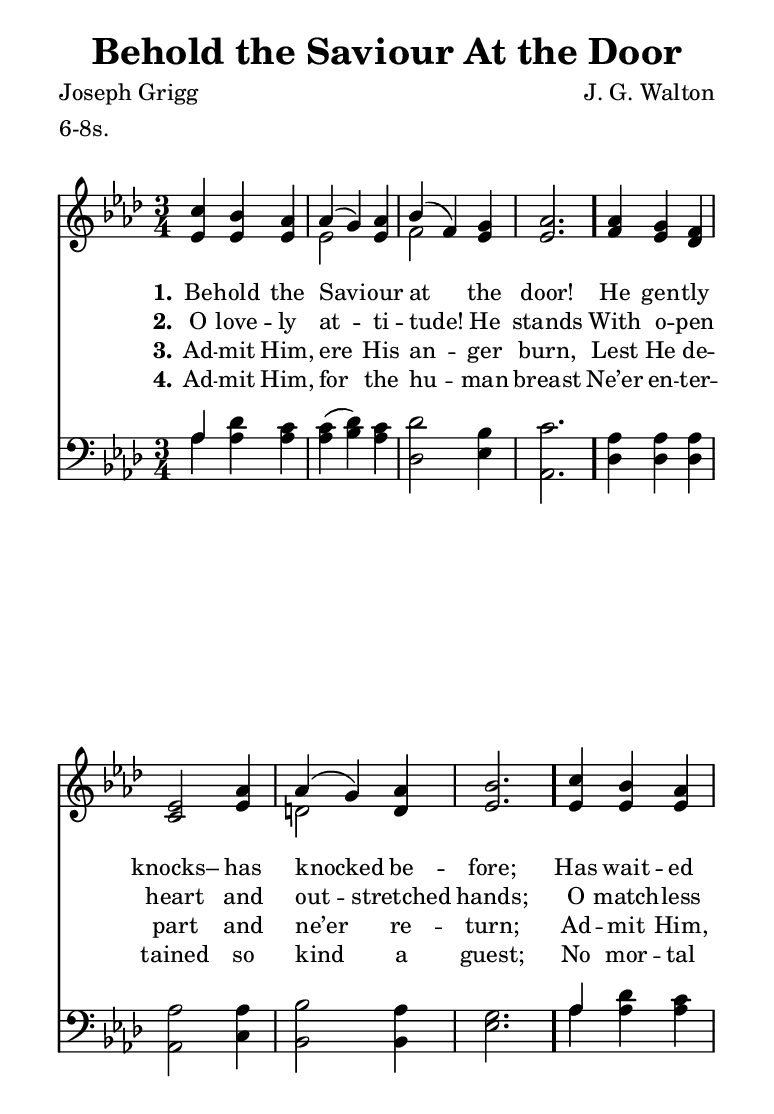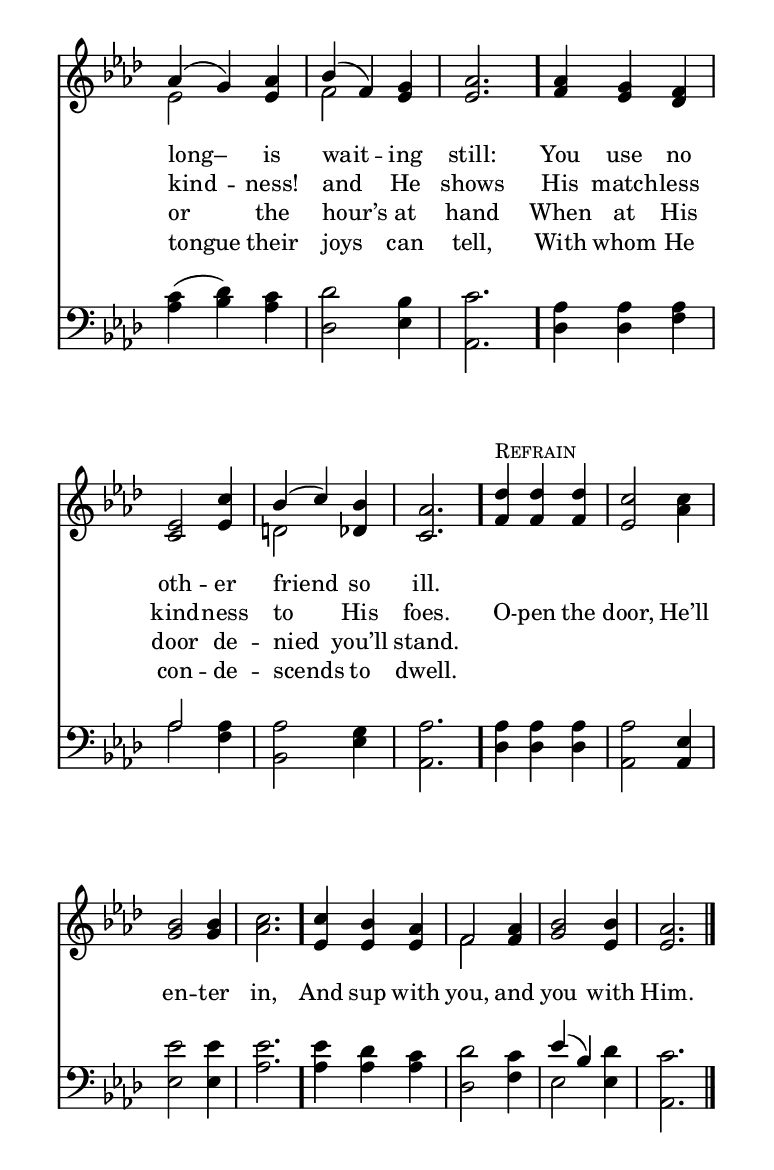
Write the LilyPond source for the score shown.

\include "common/global.ily"
\paper {
  \include "common/paper.ily"
  system-count = #(cond (is-eogsized 4) (#t #f))
}

\header{
  hymnnumber = "4"
  title = "Behold the Saviour At the Door"
  tunename = "St. Catherine"
  meter = "6-8s."
  poet = "Joseph Grigg"
  composer = "J. G. Walton"
  %copyright = ""
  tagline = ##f
}

patternA = { c4 c4 c4 | c4( c4) c4 | c4( c4) c4 | c2. \break } % Soprano 1
patternB = { c4 c4 c4 | c2      c4 | c4( c4) c4 | c2. \break } % Soprano 2
patternC = { c4 c4 c4 | c2      c4 | c2      c4 | c2. \break } % Alto 1 & Tenor / Bass 2
patternD = { c4 c4 c4 | c2      c4 | c2      c4 | c2. \break } % Alto 2
patternE = { c4 c4 c4 | c4( c4) c4 | c2      c4 | c2. \break } % Tenor / Bass 1

patternR = { c4 c4 c4 | c2      c4 | c2      c4 | c2. \break } % Soprano / Alto / Bass Refrain
patternS = { c4 c4 c4 | c2      c4 | c4( c4) c4 | c2. \break } % Tenor Refrain

global = {
  \include "common/overrides.ily"
  \override Staff.TimeSignature.style = #'numbered \time 3/4
  \once \override Score.MetronomeMark.transparent = ##t
  \tempo 4 = 96
  \key aes \major
  \autoBeamOff
}

notesSoprano = {
\global
\relative c'' {

  \changePitch \patternA { c bes aes   | aes g aes | bes f g   | aes }
  \changePitch \patternB { aes g f     | ees aes   | aes g aes | bes }
  \changePitch \patternA { c bes aes   | aes g aes | bes f g   | aes }
  \changePitch \patternB { aes g f     | ees c'    | bes c bes | aes }

  << s^\markup { \small \caps "Refrain" }
  \changePitch \patternR { des des des | c c       | bes bes   | c   } >>
  \changePitch \patternR { c bes aes   | f aes     | bes bes   | aes }
  \bar "|."

}
}

notesAlto = {
\global
\relative e' {

  \changePitch \patternC { ees ees ees | ees ees | f ees | ees }
  \changePitch \patternD { f ees des   | c ees   | d d   | ees }
  \changePitch \patternC { ees ees ees | ees ees | f ees | ees }
  \changePitch \patternD { f ees des   | c ees   | d des | c   }

  \changePitch \patternR { f f f       | ees aes | g g   | aes }
  \changePitch \patternR { ees ees ees | f f     | g ees | ees }

}
}

notesTenor = {
\global
\relative a {

  \changePitch \patternE { aes des c   | c des c | des bes     | c   }
  \changePitch \patternC { aes aes aes | aes aes | bes aes     | g   }
  \changePitch \patternE { aes des c   | c des c | des bes     | c   }
  \changePitch \patternC { aes aes aes | aes aes | aes g       | aes }

  \changePitch \patternR { aes aes aes | aes ees | ees' ees    | ees }
  \changePitch \patternS { ees des c   | des c   | ees bes des | c   }

}
}

notesBass = {
\global
\relative f {

  \changePitch \patternE { aes aes aes | aes bes aes | des, ees | aes, }
  \changePitch \patternC { des des des | aes c       | bes bes  | ees  }
  \changePitch \patternE { aes aes aes | aes bes aes | des, ees | aes, }
  \changePitch \patternC { des des f   | aes f       | bes, ees | aes, }

  \changePitch \patternR { des des des | aes aes     | ees' ees | aes  }
  \changePitch \patternR { aes aes aes | des, f      | ees ees  | aes, }

}
}

Refrain = \lyricmode {

  O -- pen the door, He’ll en -- ter in, \bar "."
  And sup with you, and you with Him. \bar "."

}

wordsA = \lyricmode {
\set stanza = "1."

  Be -- hold the Sav -- iour at the door! \bar "."
  He gen -- tly knocks– has knocked be -- fore; \bar "."
  Has wait -- ed long– is wait -- ing still: \bar "."
  You use no oth -- er friend so ill. \bar "."

}

wordsB = \lyricmode {
\set stanza = "2."

  O love -- ly at -- ti -- tude! He stands
  With o -- pen heart and out -- stretched hands;
  O match -- less kind -- ness! and He shows
  His match -- less kind -- ness to His foes.
  \Refrain
}

wordsC = \lyricmode {
\set stanza = "3."

  Ad -- mit Him, ere His an -- ger burn,
  Lest He de -- part and ne’er re -- turn;
  Ad -- mit Him, or the hour’s at hand
  When at His door de -- nied you’ll stand.

}

wordsD = \lyricmode {
\set stanza = "4."

  Ad -- mit Him, for the hu -- man breast
  Ne’er en -- ter -- tained so kind a guest;
  No mor -- tal tongue their joys can tell,
  With whom He con -- de -- scends to dwell.

}


\score {
  \context ChoirStaff <<
    \context Staff = upper <<
      \set Staff.autoBeaming = ##f
      \set ChoirStaff.systemStartDelimiter = #'SystemStartBar
      \set ChoirStaff.printPartCombineTexts = ##f
      \partcombine #'(2 . 9) \notesSoprano \notesAlto
      \context NullVoice = sopranos { \voiceOne << \notesSoprano >> }
      \context NullVoice = altos { \voiceTwo << \notesAlto >> }
      \context Lyrics = one   \lyricsto sopranos \wordsA
      \context Lyrics = two   \lyricsto sopranos \wordsB
      \context Lyrics = three \lyricsto sopranos \wordsC
      \context Lyrics = four  \lyricsto sopranos \wordsD
    >>
    \context Staff = men <<
      \set Staff.autoBeaming = ##f
      \clef bass
      \set ChoirStaff.printPartCombineTexts = ##f
      \partcombine #'(2 . 9) \notesTenor \notesBass
      \context NullVoice = tenors { \voiceOne << \notesTenor >> }
      \context NullVoice = basses { \voiceTwo << \notesBass >> }
    >>
  >>
  \layout {
    \include "common/layout.ily"
  }
  \midi{
    \include "common/midi.ily"
  }
}

\version "2.19.49"  % necessary for upgrading to future LilyPond versions.

% vi:set et ts=2 sw=2 ai nocindent syntax=lilypond:
